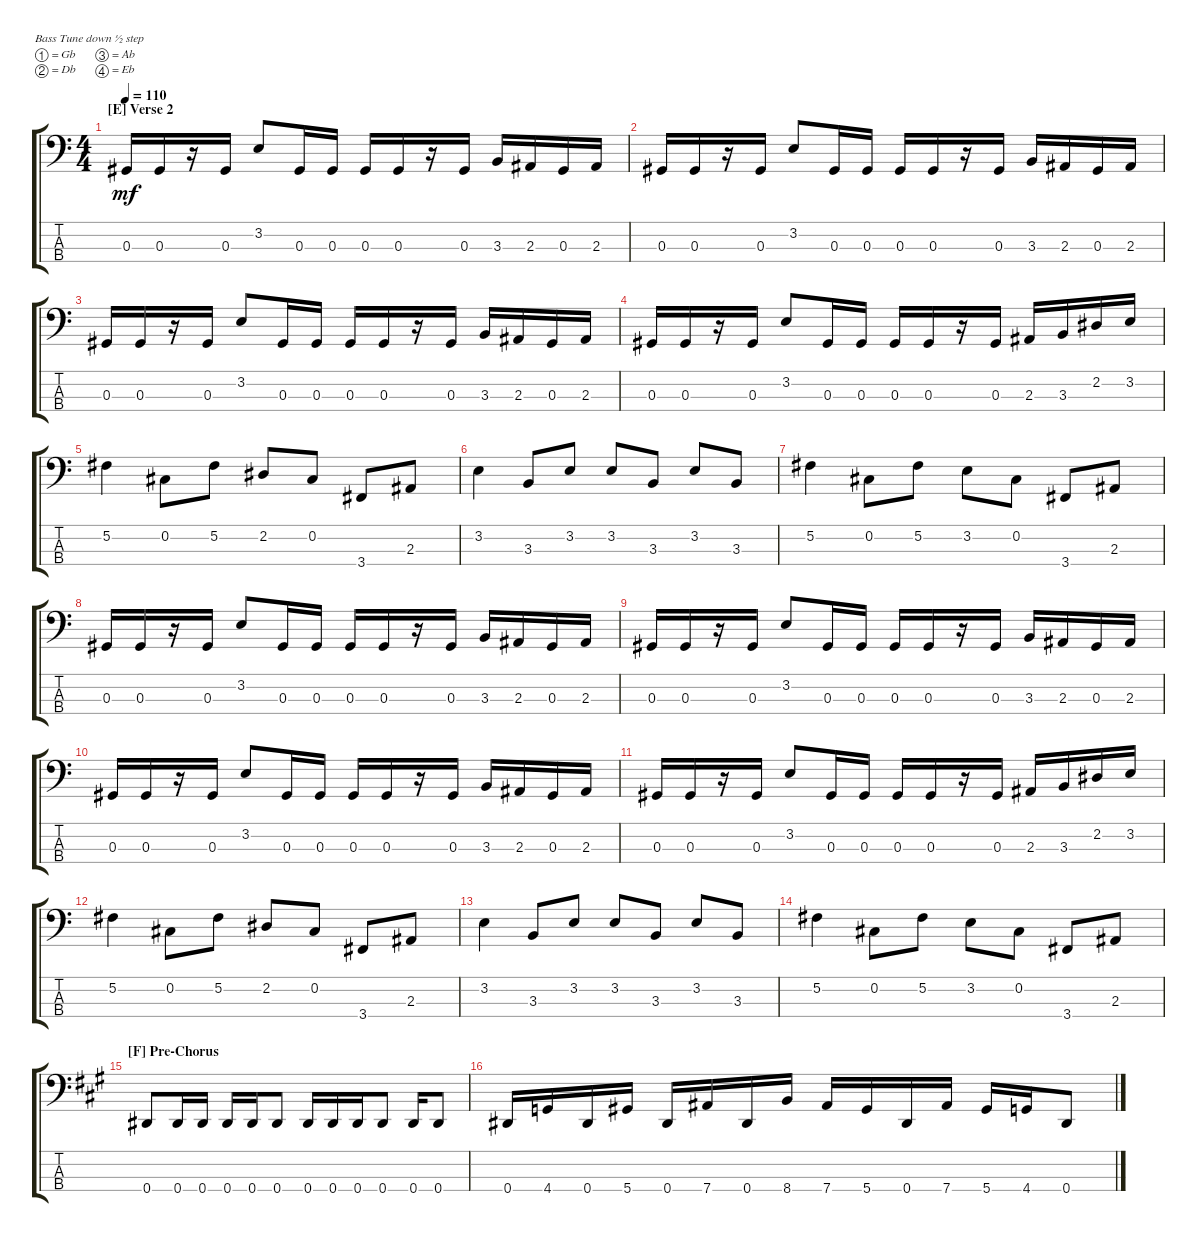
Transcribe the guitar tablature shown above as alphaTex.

\defaultSystemsLayout 4
\bracketExtendMode groupsimilarinstruments
\singleTrackTrackNamePolicy hidden
\multiTrackTrackNamePolicy hidden
\firstSystemTrackNameOrientation horizontal
\otherSystemsTrackNameOrientation horizontal
\track ("Виталий Дубинин" "E-Bass") {instrument electricbassfinger}
\staff {score tabs}
\tuning (Gb2 Db2 Ab1 Eb1)
\ts (4 4)
\section ("E" "Verse 2")
\tempo 110
\clef f4
\scale
1.03909
\ks c
0.3.16{dy mf} 0.3.16 r.16 0.3.16 3.2.8 0.3.16 0.3.16 0.3.16 0.3.16 r.16 0.3.16 3.3.16 2.3.16 0.3.16 2.3.16 |
\scale
0.960908 0.3.16 0.3.16 r.16 0.3.16 3.2.8 0.3.16 0.3.16 0.3.16 0.3.16 r.16 0.3.16 3.3.16 2.3.16 0.3.16 2.3.16 |
\scale
1.03909 0.3.16 0.3.16 r.16 0.3.16 3.2.8 0.3.16 0.3.16 0.3.16 0.3.16 r.16 0.3.16 3.3.16 2.3.16 0.3.16 2.3.16 |
\scale
0.960908 0.3.16 0.3.16 r.16 0.3.16 3.2.8 0.3.16 0.3.16 0.3.16 0.3.16 r.16 0.3.16 2.3.16 3.3.16 2.2.16 3.2.16 |
\scale
1.03909 5.2.4 0.2.8 5.2.8 2.2.8 0.2.8 3.4.8 2.3.8 |
\scale
0.960908 3.2.4 3.3.8 3.2.8 3.2.8 3.3.8 3.2.8 3.3.8 |
\scale
1.03909 5.2.4 0.2.8 5.2.8 3.2.8 0.2.8 3.4.8 2.3.8 |
\scale
0.960908 0.3.16 0.3.16 r.16 0.3.16 3.2.8 0.3.16 0.3.16 0.3.16 0.3.16 r.16 0.3.16 3.3.16 2.3.16 0.3.16 2.3.16 |
\scale
1.03909 0.3.16 0.3.16 r.16 0.3.16 3.2.8 0.3.16 0.3.16 0.3.16 0.3.16 r.16 0.3.16 3.3.16 2.3.16 0.3.16 2.3.16 |
\scale
0.960908 0.3.16 0.3.16 r.16 0.3.16 3.2.8 0.3.16 0.3.16 0.3.16 0.3.16 r.16 0.3.16 3.3.16 2.3.16 0.3.16 2.3.16 |
\scale
1.03909 0.3.16 0.3.16 r.16 0.3.16 3.2.8 0.3.16 0.3.16 0.3.16 0.3.16 r.16 0.3.16 2.3.16 3.3.16 2.2.16 3.2.16 |
\scale
0.960908 5.2.4 0.2.8 5.2.8 2.2.8 0.2.8 3.4.8 2.3.8 |
\scale
1.03909 3.2.4 3.3.8 3.2.8 3.2.8 3.3.8 3.2.8 3.3.8 |
\scale
0.960908 5.2.4 0.2.8 5.2.8 3.2.8 0.2.8 3.4.8 2.3.8 |
\section ("F" "Pre-Chorus")
\scale
1.03909
\ks a
0.4.8 0.4.16 0.4.16 0.4.16 0.4.16 0.4.8 0.4.16 0.4.16 0.4.16 0.4.8 0.4.16 0.4.8 |
\scale
0.960908 0.4.16 4.4.16 0.4.16 5.4.16 0.4.16 7.4.16 0.4.16 8.4.16 7.4.16 5.4.16 0.4.16 7.4.16 5.4.16 4.4.16 0.4.8
